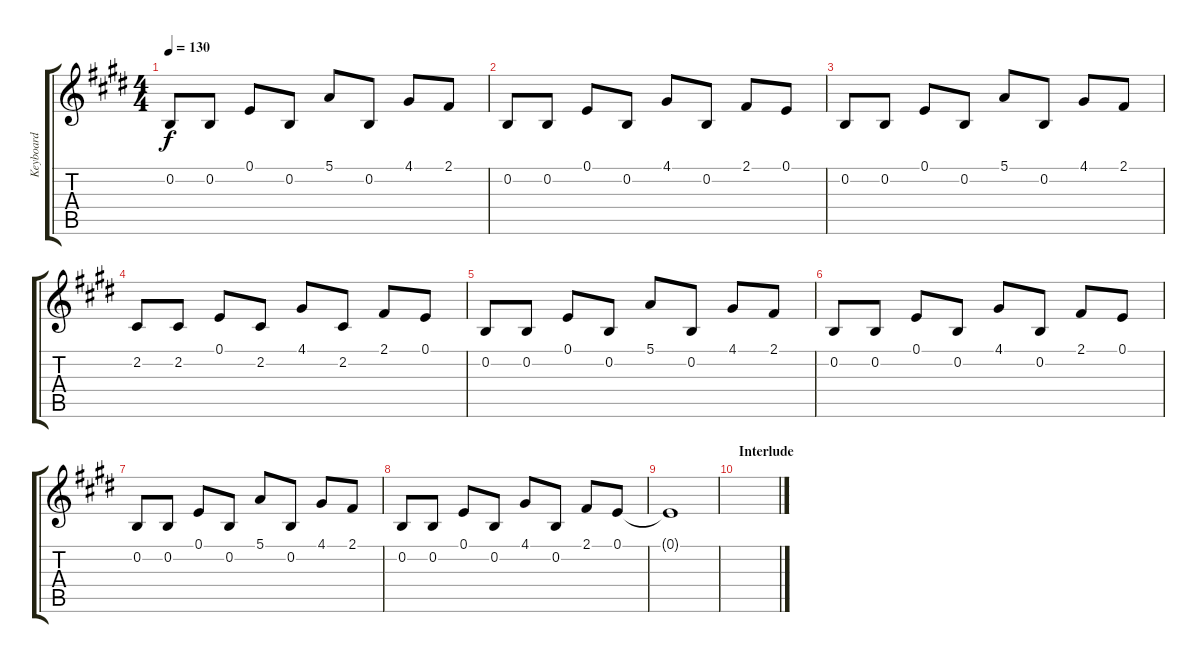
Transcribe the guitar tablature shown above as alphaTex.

\track ("Keyboard" "Keyboard") {instrument vibraphone}
\staff {score tabs}
\tuning (E4 B3 G3 D3 A2 E2) {hide}
\ts (4 4)
\tempo 130
\clef g2
\ks e
0.2.8{dy f} 0.2.8 0.1.8 0.2.8 5.1.8 0.2.8 4.1.8 2.1.8 |
0.2.8 0.2.8 0.1.8 0.2.8 4.1.8 0.2.8 2.1.8 0.1.8 |
0.2.8 0.2.8 0.1.8 0.2.8 5.1.8 0.2.8 4.1.8 2.1.8 |
2.2.8 2.2.8 0.1.8 2.2.8 4.1.8 2.2.8 2.1.8 0.1.8 |
0.2.8 0.2.8 0.1.8 0.2.8 5.1.8 0.2.8 4.1.8 2.1.8 |
0.2.8 0.2.8 0.1.8 0.2.8 4.1.8 0.2.8 2.1.8 0.1.8 |
0.2.8 0.2.8 0.1.8 0.2.8 5.1.8 0.2.8 4.1.8 2.1.8 |
0.2.8 0.2.8 0.1.8 0.2.8 4.1.8 0.2.8 2.1.8 0.1.8 |
0.1{t}.1 |
\section ("" "Interlude")
